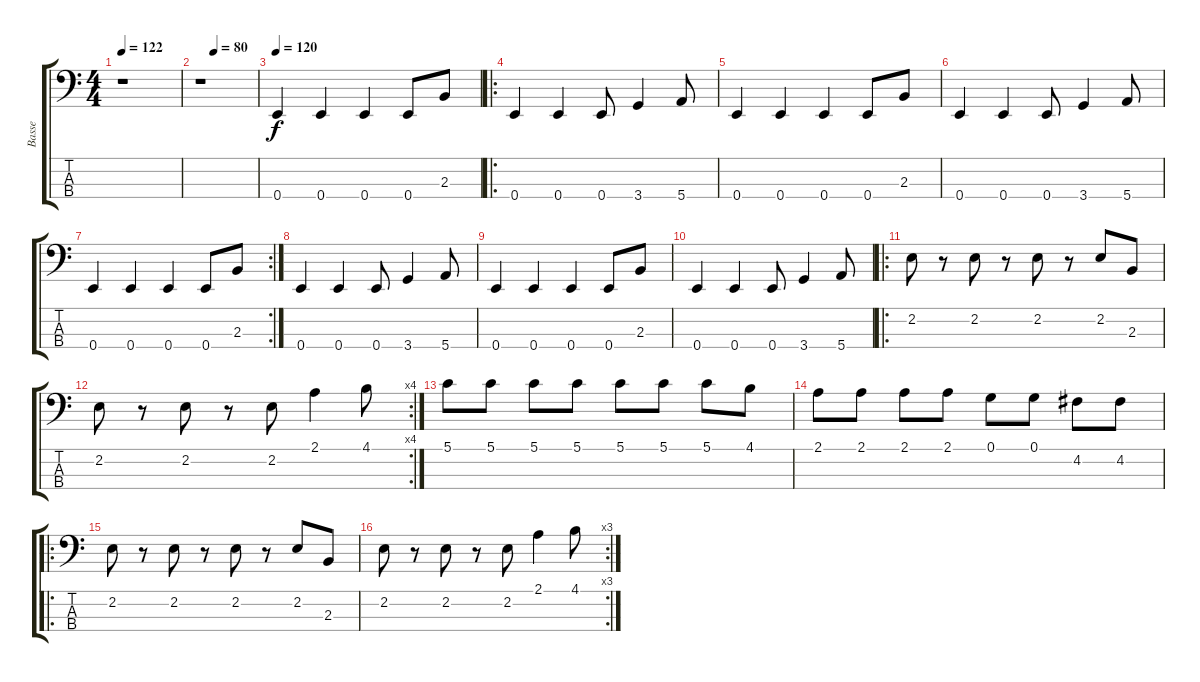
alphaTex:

\track ("Basse" "Basse") {instrument electricbassfinger}
\staff {score tabs}
\tuning (G2 D2 A1 E1) {hide}
\ts (4 4)
\tempo 122
\clef f4
\ks c
r.1{dy f instrument electricbassfinger} |
\tempo (80 0.25)
r.1 |
\tempo 120
0.4.4 0.4.4 0.4.4 0.4.8 2.3.8 |
\ro
0.4.4 0.4.4 0.4.8 3.4.4 5.4.8 |
0.4.4 0.4.4 0.4.4 0.4.8 2.3.8 |
0.4.4 0.4.4 0.4.8 3.4.4 5.4.8 |
\rc 2
0.4.4 0.4.4 0.4.4 0.4.8 2.3.8 |
0.4.4 0.4.4 0.4.8 3.4.4 5.4.8 |
0.4.4 0.4.4 0.4.4 0.4.8 2.3.8 |
0.4.4 0.4.4 0.4.8 3.4.4 5.4.8 |
\ro
2.2.8 r.8 2.2.8 r.8 2.2.8 r.8 2.2.8 2.3.8 |
\rc 4
2.2.8 r.8 2.2.8 r.8 2.2.8 2.1.4 4.1.8 |
5.1.8 5.1.8 5.1.8 5.1.8 5.1.8 5.1.8 5.1.8 4.1.8 |
2.1.8 2.1.8 2.1.8 2.1.8 0.1.8 0.1.8 4.2.8 4.2.8 |
\ro
2.2.8 r.8 2.2.8 r.8 2.2.8 r.8 2.2.8 2.3.8 |
\rc 3
2.2.8 r.8 2.2.8 r.8 2.2.8 2.1.4 4.1.8
